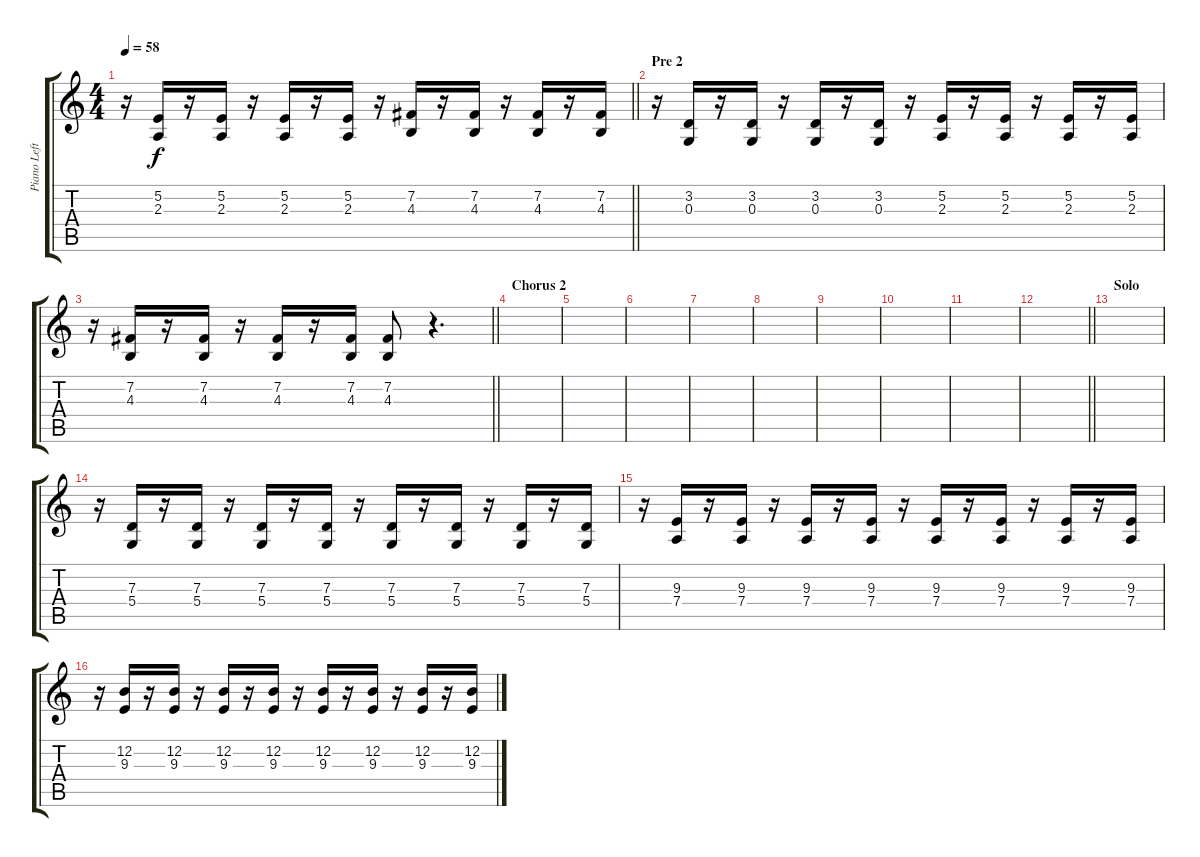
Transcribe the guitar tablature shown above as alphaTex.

\track ("Piano Left Hand" "Piano Left") {instrument acousticgrandpiano}
\staff {score tabs}
\tuning (E4 B3 G3 D3 A2 E2) {hide}
\ts (4 4)
\tempo 58
\clef g2
\barLineRight lightlight
\ks c
r.16{dy f} (5.2 2.3).16 r.16 (5.2 2.3).16 r.16 (5.2 2.3).16 r.16 (5.2 2.3).16 r.16 (7.2 4.3).16 r.16 (7.2 4.3).16 r.16 (7.2 4.3).16 r.16 (7.2 4.3).16 |
\section ("" "Pre 2")
r.16 (3.2 0.3).16 r.16 (3.2 0.3).16 r.16 (3.2 0.3).16 r.16 (3.2 0.3).16 r.16 (5.2 2.3).16 r.16 (5.2 2.3).16 r.16 (5.2 2.3).16 r.16 (5.2 2.3).16 |
\barLineRight lightlight
r.16 (7.2 4.3).16 r.16 (7.2 4.3).16 r.16 (7.2 4.3).16 r.16 (7.2 4.3).16 (7.2 4.3).8 r.4{d} |
\section ("" "Chorus 2")
|
|
|
|
|
|
|
|
\barLineRight lightlight
|
\section ("" "Solo")
|
r.16 (7.3 5.4).16 r.16 (7.3 5.4).16 r.16 (7.3 5.4).16 r.16 (7.3 5.4).16 r.16 (7.3 5.4).16 r.16 (7.3 5.4).16 r.16 (7.3 5.4).16 r.16 (7.3 5.4).16 |
r.16 (9.3 7.4).16 r.16 (9.3 7.4).16 r.16 (9.3 7.4).16 r.16 (9.3 7.4).16 r.16 (9.3 7.4).16 r.16 (9.3 7.4).16 r.16 (9.3 7.4).16 r.16 (9.3 7.4).16 |
r.16 (12.2 9.3).16 r.16 (12.2 9.3).16 r.16 (12.2 9.3).16 r.16 (12.2 9.3).16 r.16 (12.2 9.3).16 r.16 (12.2 9.3).16 r.16 (12.2 9.3).16 r.16 (12.2 9.3).16
